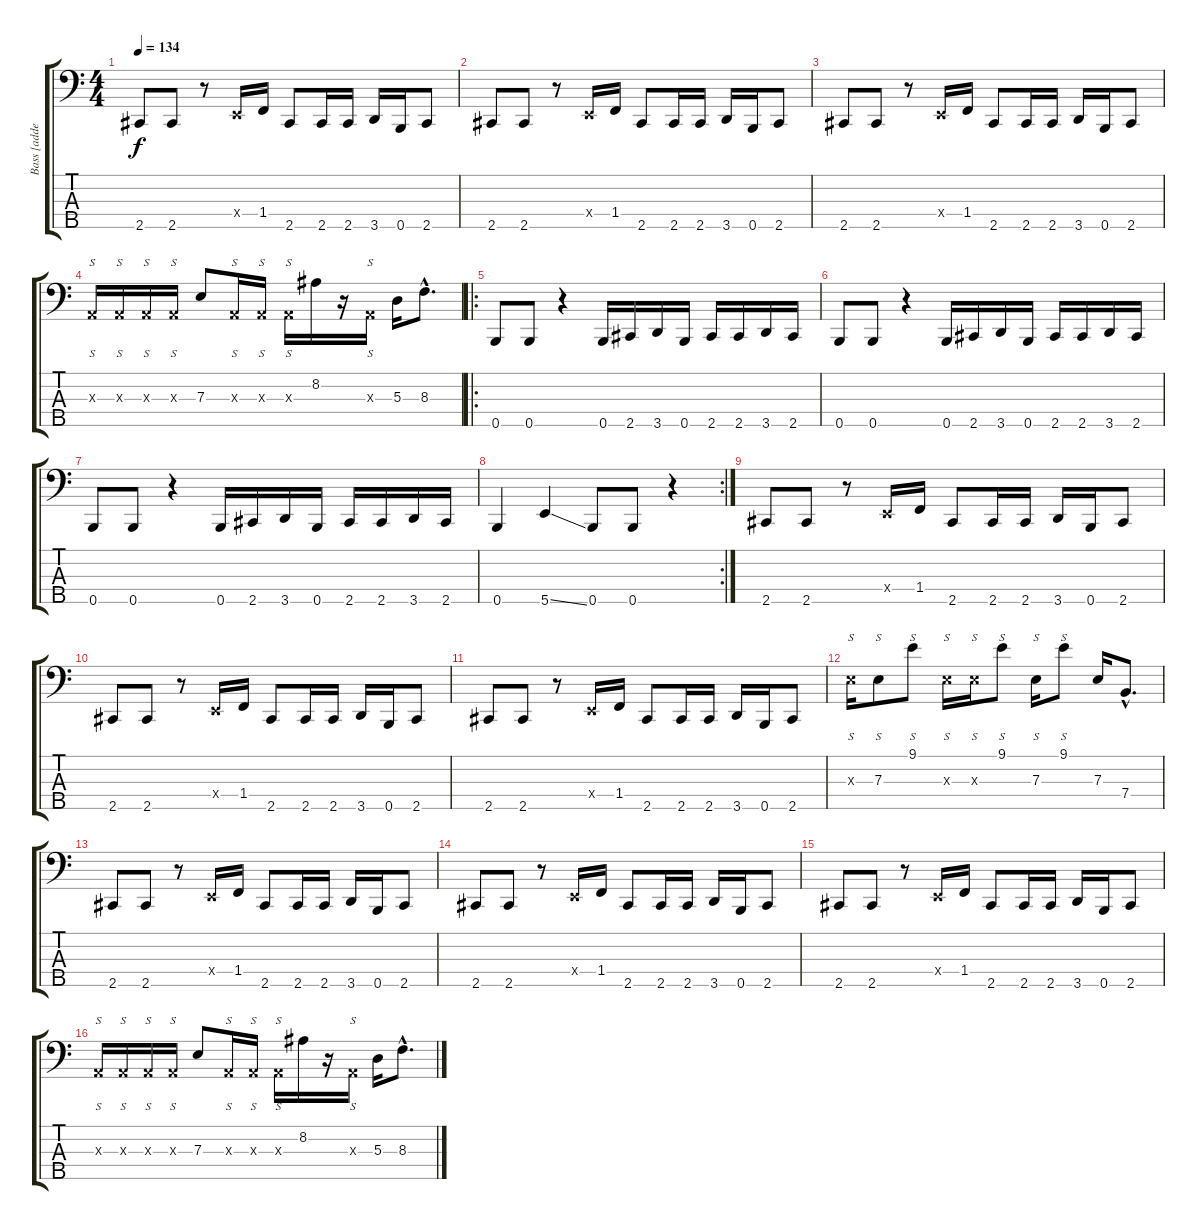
\track ("Bass [added for sound]" "Bass [adde") {instrument electricbassfinger}
\staff {score tabs}
\tuning (G2 D2 A1 E1 B0) {hide}
\ts (4 4)
\tempo 134
\clef f4
\ks c
2.5.8{dy f} 2.5.8 r.8 0.4{x}.16 1.4.16 2.5.8 2.5.16 2.5.16 3.5.16 0.5.16 2.5.8 |
2.5.8 2.5.8 r.8 0.4{x}.16 1.4.16 2.5.8 2.5.16 2.5.16 3.5.16 0.5.16 2.5.8 |
2.5.8 2.5.8 r.8 0.4{x}.16 1.4.16 2.5.8 2.5.16 2.5.16 3.5.16 0.5.16 2.5.8 |
0.3{x}.16{s} 0.3{x}.16{s} 0.3{x}.16{s} 0.3{x}.16{s} 7.3.8 0.3{x}.16{s} 0.3{x}.16{s} 0.3{x}.16{s} 8.2.16 r.16 0.3{x}.16{s} 5.3.16 8.3{hac}.8{d} |
\ro
0.5.8 0.5.8 r.4 0.5.16 2.5.16 3.5.16 0.5.16 2.5.16 2.5.16 3.5.16 2.5.16 |
0.5.8 0.5.8 r.4 0.5.16 2.5.16 3.5.16 0.5.16 2.5.16 2.5.16 3.5.16 2.5.16 |
0.5.8 0.5.8 r.4 0.5.16 2.5.16 3.5.16 0.5.16 2.5.16 2.5.16 3.5.16 2.5.16 |
\rc 2
0.5.4 5.5{ss}.4 0.5.8 0.5.8 r.4 |
2.5.8 2.5.8 r.8 0.4{x}.16 1.4.16 2.5.8 2.5.16 2.5.16 3.5.16 0.5.16 2.5.8 |
2.5.8 2.5.8 r.8 0.4{x}.16 1.4.16 2.5.8 2.5.16 2.5.16 3.5.16 0.5.16 2.5.8 |
2.5.8 2.5.8 r.8 0.4{x}.16 1.4.16 2.5.8 2.5.16 2.5.16 3.5.16 0.5.16 2.5.8 |
7.3{x}.16{s} 7.3.8{s} 9.1.8{s} 7.3{x}.16{s} 7.3{x}.16{s} 9.1.8{s} 7.3.16{s} 9.1.8{s} 7.3.16 7.4{hac}.8{d} |
2.5.8 2.5.8 r.8 0.4{x}.16 1.4.16 2.5.8 2.5.16 2.5.16 3.5.16 0.5.16 2.5.8 |
2.5.8 2.5.8 r.8 0.4{x}.16 1.4.16 2.5.8 2.5.16 2.5.16 3.5.16 0.5.16 2.5.8 |
2.5.8 2.5.8 r.8 0.4{x}.16 1.4.16 2.5.8 2.5.16 2.5.16 3.5.16 0.5.16 2.5.8 |
0.3{x}.16{s} 0.3{x}.16{s} 0.3{x}.16{s} 0.3{x}.16{s} 7.3.8 0.3{x}.16{s} 0.3{x}.16{s} 0.3{x}.16{s} 8.2.16 r.16 0.3{x}.16{s} 5.3.16 8.3{hac}.8{d}
